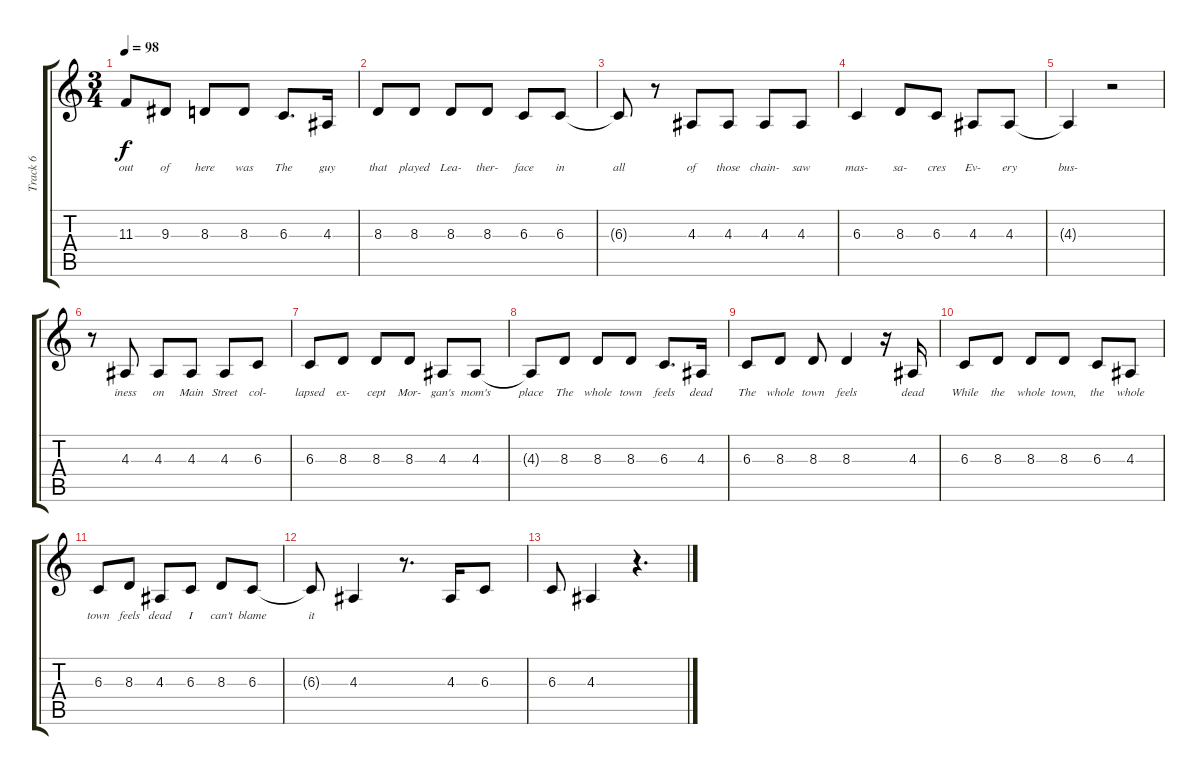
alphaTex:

\track ("Track 6" "Track 6") {instrument clarinet}
\staff {score tabs}
\tuning (Eb4 Bb3 Gb3 Db3 Ab2 Eb2) {hide}
\ts (3 4)
\tempo 98
\clef g2
\ks c
11.3.8{lyrics (0 "out") lyrics (1 "") lyrics (2 "") lyrics (3 "") lyrics (4 "") dy f} 9.3.8{lyrics (0 "of") lyrics (1 "") lyrics (2 "") lyrics (3 "") lyrics (4 "")} 8.3.8{lyrics (0 "here") lyrics (1 "") lyrics (2 "") lyrics (3 "") lyrics (4 "")} 8.3.8{lyrics (0 "was") lyrics (1 "") lyrics (2 "") lyrics (3 "") lyrics (4 "")} 6.3.8{d lyrics (0 "The") lyrics (1 "") lyrics (2 "") lyrics (3 "") lyrics (4 "")} 4.3.16{lyrics (0 "guy") lyrics (1 "") lyrics (2 "") lyrics (3 "") lyrics (4 "")} |
8.3.8{lyrics (0 "that") lyrics (1 "") lyrics (2 "") lyrics (3 "") lyrics (4 "")} 8.3.8{lyrics (0 "played") lyrics (1 "") lyrics (2 "") lyrics (3 "") lyrics (4 "")} 8.3.8{lyrics (0 "Lea-") lyrics (1 "") lyrics (2 "") lyrics (3 "") lyrics (4 "")} 8.3.8{lyrics (0 "ther-") lyrics (1 "") lyrics (2 "") lyrics (3 "") lyrics (4 "")} 6.3.8{lyrics (0 "face") lyrics (1 "") lyrics (2 "") lyrics (3 "") lyrics (4 "")} 6.3.8{lyrics (0 "in") lyrics (1 "") lyrics (2 "") lyrics (3 "") lyrics (4 "")} |
6.3{t}.8{lyrics (0 "all") lyrics (1 "") lyrics (2 "") lyrics (3 "") lyrics (4 "")} r.8 4.3.8{lyrics (0 "of") lyrics (1 "") lyrics (2 "") lyrics (3 "") lyrics (4 "")} 4.3.8{lyrics (0 "those") lyrics (1 "") lyrics (2 "") lyrics (3 "") lyrics (4 "")} 4.3.8{lyrics (0 "chain-") lyrics (1 "") lyrics (2 "") lyrics (3 "") lyrics (4 "")} 4.3.8{lyrics (0 "saw") lyrics (1 "") lyrics (2 "") lyrics (3 "") lyrics (4 "")} |
6.3.4{lyrics (0 "mas-") lyrics (1 "") lyrics (2 "") lyrics (3 "") lyrics (4 "")} 8.3.8{lyrics (0 "sa-") lyrics (1 "") lyrics (2 "") lyrics (3 "") lyrics (4 "")} 6.3.8{lyrics (0 "cres") lyrics (1 "") lyrics (2 "") lyrics (3 "") lyrics (4 "")} 4.3.8{lyrics (0 "Ev-") lyrics (1 "") lyrics (2 "") lyrics (3 "") lyrics (4 "")} 4.3.8{lyrics (0 "ery") lyrics (1 "") lyrics (2 "") lyrics (3 "") lyrics (4 "")} |
4.3{t}.4{lyrics (0 "bus-") lyrics (1 "") lyrics (2 "") lyrics (3 "") lyrics (4 "")} r.2 |
r.8 4.3.8{lyrics (0 "iness") lyrics (1 "") lyrics (2 "") lyrics (3 "") lyrics (4 "")} 4.3.8{lyrics (0 "on") lyrics (1 "") lyrics (2 "") lyrics (3 "") lyrics (4 "")} 4.3.8{lyrics (0 "Main") lyrics (1 "") lyrics (2 "") lyrics (3 "") lyrics (4 "")} 4.3.8{lyrics (0 "Street") lyrics (1 "") lyrics (2 "") lyrics (3 "") lyrics (4 "")} 6.3.8{lyrics (0 "col-") lyrics (1 "") lyrics (2 "") lyrics (3 "") lyrics (4 "")} |
6.3.8{lyrics (0 "lapsed") lyrics (1 "") lyrics (2 "") lyrics (3 "") lyrics (4 "")} 8.3.8{lyrics (0 "ex-") lyrics (1 "") lyrics (2 "") lyrics (3 "") lyrics (4 "")} 8.3.8{lyrics (0 "cept") lyrics (1 "") lyrics (2 "") lyrics (3 "") lyrics (4 "")} 8.3.8{lyrics (0 "Mor-") lyrics (1 "") lyrics (2 "") lyrics (3 "") lyrics (4 "")} 4.3.8{lyrics (0 "gan's") lyrics (1 "") lyrics (2 "") lyrics (3 "") lyrics (4 "")} 4.3.8{lyrics (0 "mom's") lyrics (1 "") lyrics (2 "") lyrics (3 "") lyrics (4 "")} |
4.3{t}.8{lyrics (0 "place") lyrics (1 "") lyrics (2 "") lyrics (3 "") lyrics (4 "")} 8.3.8{lyrics (0 "The") lyrics (1 "") lyrics (2 "") lyrics (3 "") lyrics (4 "")} 8.3.8{lyrics (0 "whole") lyrics (1 "") lyrics (2 "") lyrics (3 "") lyrics (4 "")} 8.3.8{lyrics (0 "town") lyrics (1 "") lyrics (2 "") lyrics (3 "") lyrics (4 "")} 6.3.8{d lyrics (0 "feels") lyrics (1 "") lyrics (2 "") lyrics (3 "") lyrics (4 "")} 4.3.16{lyrics (0 "dead") lyrics (1 "") lyrics (2 "") lyrics (3 "") lyrics (4 "")} |
6.3.8{lyrics (0 "The") lyrics (1 "") lyrics (2 "") lyrics (3 "") lyrics (4 "")} 8.3.8{lyrics (0 "whole") lyrics (1 "") lyrics (2 "") lyrics (3 "") lyrics (4 "")} 8.3.8{lyrics (0 "town") lyrics (1 "") lyrics (2 "") lyrics (3 "") lyrics (4 "")} 8.3.4{lyrics (0 "feels") lyrics (1 "") lyrics (2 "") lyrics (3 "") lyrics (4 "")} r.16 4.3.16{lyrics (0 "dead") lyrics (1 "") lyrics (2 "") lyrics (3 "") lyrics (4 "")} |
6.3.8{lyrics (0 "While") lyrics (1 "") lyrics (2 "") lyrics (3 "") lyrics (4 "")} 8.3.8{lyrics (0 "the") lyrics (1 "") lyrics (2 "") lyrics (3 "") lyrics (4 "")} 8.3.8{lyrics (0 "whole") lyrics (1 "") lyrics (2 "") lyrics (3 "") lyrics (4 "")} 8.3.8{lyrics (0 "town,") lyrics (1 "") lyrics (2 "") lyrics (3 "") lyrics (4 "")} 6.3.8{lyrics (0 "the") lyrics (1 "") lyrics (2 "") lyrics (3 "") lyrics (4 "")} 4.3.8{lyrics (0 "whole") lyrics (1 "") lyrics (2 "") lyrics (3 "") lyrics (4 "")} |
6.3.8{lyrics (0 "town") lyrics (1 "") lyrics (2 "") lyrics (3 "") lyrics (4 "")} 8.3.8{lyrics (0 "feels") lyrics (1 "") lyrics (2 "") lyrics (3 "") lyrics (4 "")} 4.3.8{lyrics (0 "dead") lyrics (1 "") lyrics (2 "") lyrics (3 "") lyrics (4 "")} 6.3.8{lyrics (0 "I") lyrics (1 "") lyrics (2 "") lyrics (3 "") lyrics (4 "")} 8.3.8{lyrics (0 "can't") lyrics (1 "") lyrics (2 "") lyrics (3 "") lyrics (4 "")} 6.3.8{lyrics (0 "blame") lyrics (1 "") lyrics (2 "") lyrics (3 "") lyrics (4 "")} |
6.3{t}.8{lyrics (0 "it") lyrics (1 "") lyrics (2 "") lyrics (3 "") lyrics (4 "")} 4.3.4 r.8{d} 4.3.16 6.3.8 |
6.3.8 4.3.4 r.4{d}
